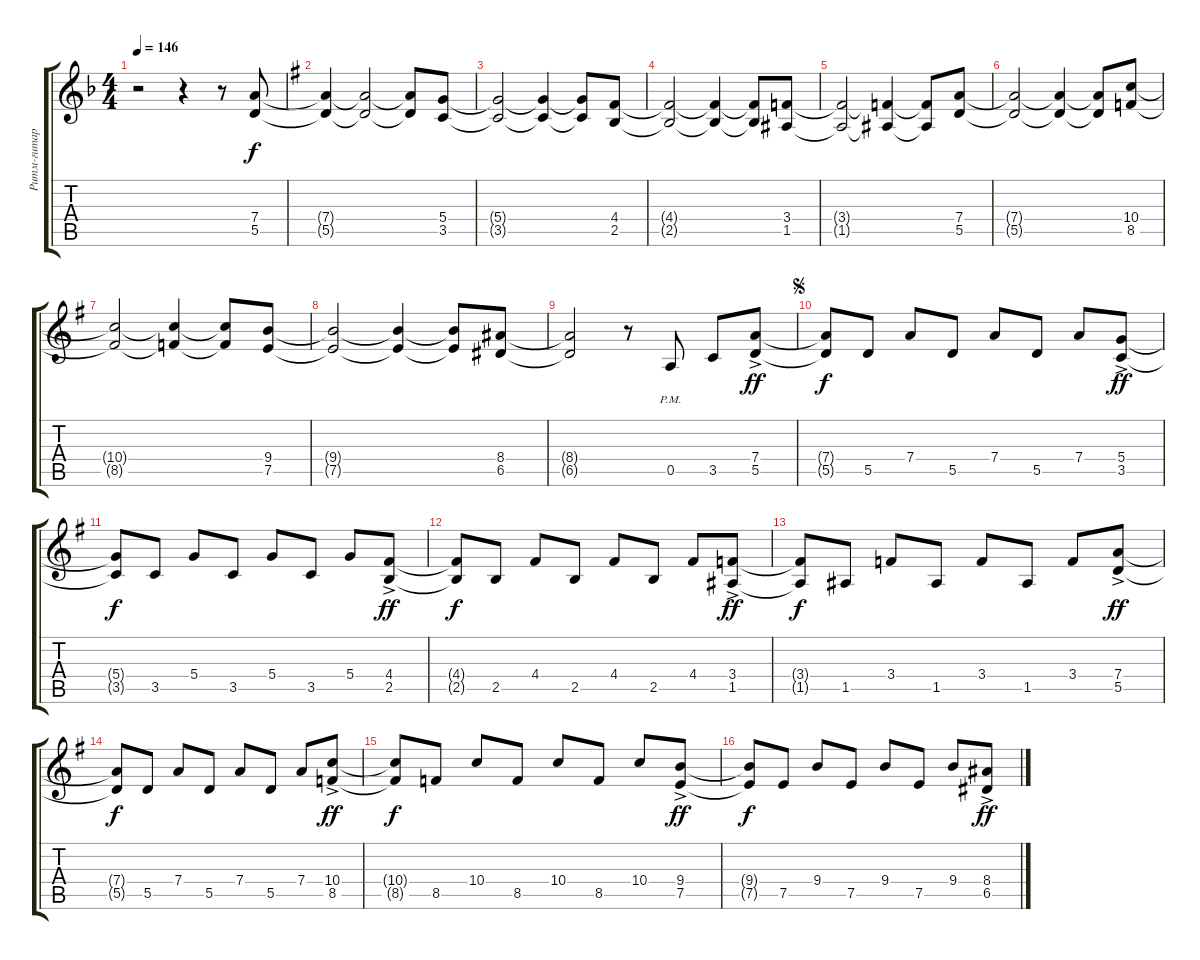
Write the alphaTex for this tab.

\track ("Ритм-гитара" "Ритм-гитар") {instrument distortionguitar}
\staff {score tabs}
\tuning (E4 B3 G3 D3 A2 E2) {hide}
\ts (4 4)
\tempo 146
\clef g2
\ks f
r.2{dy f} r.4 r.8 (7.4 5.5).8 |
\ks g
(7.4{t} 5.5{t}).4 (7.4{t} 5.5{t}).2 (7.4{t} 5.5{t}).8 (5.4 3.5).8 |
(5.4{t} 3.5{t}).2 (5.4{t} 3.5{t}).4 (5.4{t} 3.5{t}).8 (4.4 2.5).8 |
(4.4{t} 2.5{t}).2 (4.4{t} 2.5{t}).4 (4.4{t} 2.5{t}).8 (3.4 1.5).8 |
(3.4{t} 1.5{t}).2 (3.4{t} 1.5{t}).4 (3.4{t} 1.5{t}).8 (7.4 5.5).8 |
(7.4{t} 5.5{t}).2 (7.4{t} 5.5{t}).4 (7.4{t} 5.5{t}).8 (10.4 8.5).8 |
(10.4{t} 8.5{t}).2 (10.4{t} 8.5{t}).4 (10.4{t} 8.5{t}).8 (9.4 7.5).8 |
(9.4{t} 7.5{t}).2 (9.4{t} 7.5{t}).4 (9.4{t} 7.5{t}).8 (8.4 6.5).8 |
(8.4{t} 6.5{t}).2 r.8 0.5{pm}.8 3.5.8 (7.4{ac} 5.5{ac}).8{dy ff} |
\jump segno
(7.4{t} 5.5{t}).8{dy f} 5.5.8 7.4.8 5.5.8 7.4.8 5.5.8 7.4.8 (5.4{ac} 3.5).8{dy ff} |
(5.4{t} 3.5{t}).8{dy f} 3.5.8 5.4.8 3.5.8 5.4.8 3.5.8 5.4.8 (4.4{ac} 2.5).8{dy ff} |
(4.4{t} 2.5{t}).8{dy f} 2.5.8 4.4.8 2.5.8 4.4.8 2.5.8 4.4.8 (3.4{ac} 1.5).8{dy ff} |
(3.4{t} 1.5{t}).8{dy f} 1.5.8 3.4.8 1.5.8 3.4.8 1.5.8 3.4.8 (7.4{ac} 5.5).8{dy ff} |
(7.4{t} 5.5{t}).8{dy f} 5.5.8 7.4.8 5.5.8 7.4.8 5.5.8 7.4.8 (10.4{ac} 8.5).8{dy ff} |
(10.4{t} 8.5{t}).8{dy f} 8.5.8 10.4.8 8.5.8 10.4.8 8.5.8 10.4.8 (9.4{ac} 7.5).8{dy ff} |
(9.4{t} 7.5{t}).8{dy f} 7.5.8 9.4.8 7.5.8 9.4.8 7.5.8 9.4.8 (8.4{ac} 6.5).8{dy ff}
